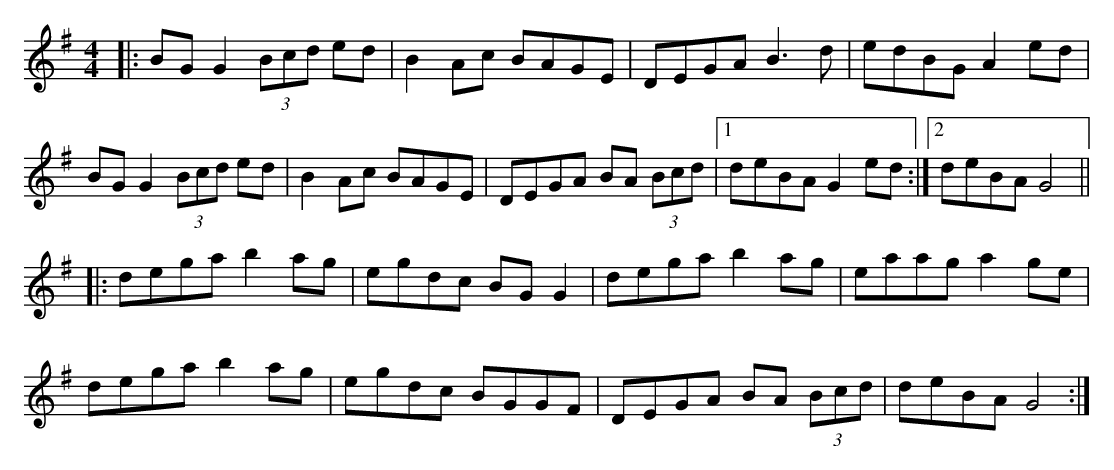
X:1
M:4/4
K:G
|:BG G2 (3Bcd ed|B2 Ac BAGE|DEGA B3d|edBG A2 ed|
BG G2 (3Bcd ed|B2 Ac BAGE|DEGA BA (3Bcd|1 deBA G2 ed:|2 deBA G4||
|:dega b2 ag|egdc BG G2|dega b2 ag|eaag a2 ge|
dega b2 ag|egdc BGGF|DEGA BA (3Bcd|deBA G4:|
